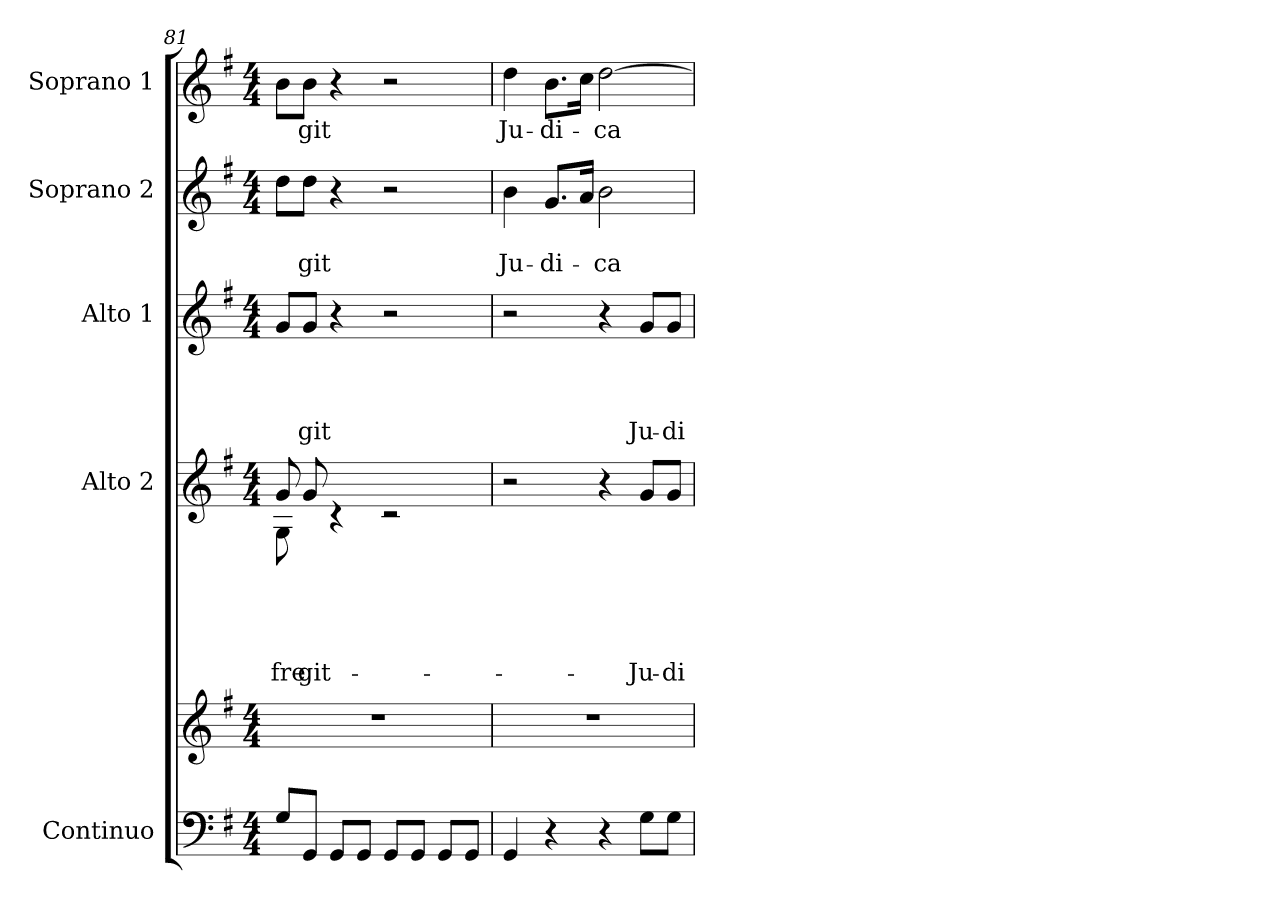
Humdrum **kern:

**kern	**kern	**kern	**text	**text	**text	**text	**text	**kern	**text	**text	**text	**text	**kern	**text	**text	**kern	**text
*part5	*part5	*part4	*part4	*part4	*part4	*part4	*part4	*part3	*part3	*part3	*part3	*part3	*part2	*part2	*part2	*part1	*part1
*staff6	*staff5	*staff4	*staff4	*staff4	*staff4	*staff4	*staff4	*staff3	*staff3	*staff3	*staff3	*staff3	*staff2	*staff2	*staff2	*staff1	*staff1
*I"Continuo	*	*I"Alto 2	*	*	*	*	*	*I"Alto 1	*	*	*	*	*I"Soprano 2	*	*	*I"Soprano 1	*
*	*	*I'A. 2	*	*	*	*	*	*I'A. 1	*	*	*	*	*I'S. 2	*	*	*I'S. 1	*
*clefF4	*clefG2	*clefG2	*	*	*	*	*	*clefG2	*	*	*	*	*clefG2	*	*	*clefG2	*
*k[f#]	*k[f#]	*k[f#]	*	*	*	*	*	*k[f#]	*	*	*	*	*k[f#]	*	*	*k[f#]	*
*G:	*G:	*G:	*	*	*	*	*	*G:	*	*	*	*	*G:	*	*	*G:	*
*M4/4	*M4/4	*M4/4	*	*	*	*	*	*M4/4	*	*	*	*	*M4/4	*	*	*M4/4	*
=81	=81	=81	=81	=81	=81	=81	=81	=81	=81	=81	=81	=81	=81	=81	=81	=81	=81
!	!	!	!	!	!	!	!LO:LY:b	!	!	!	!	!	!	!	!	!	!
*	*	*^	*	*	*	*	*	*	*	*	*	*	*	*	*	*	*
8G/L	1r	8g/	8G\	.	.	.	.	-fre-	8g/L	.	.	.	.	8dd\L	.	.	8b\L	.
!	!	!	!	!	!	!	!	!LO:LY:b	!	!	!	!	!LO:LY:b	!	!	!LO:LY:b	!	!LO:LY:b
8GG/J	.	2..ryy	8g/	.	.	.	.	-git	8g/J	.	.	.	-git	8dd\J	.	-git	8b\J	-git
8GG/L	.	.	4rc	.	.	.	.	.	4r	.	.	.	.	4r	.	.	4r	.
8GG/J	.	.	.	.	.	.	.	.	.	.	.	.	.	.	.	.	.	.
8GG/L	.	.	2rc	.	.	.	.	.	2r	.	.	.	.	2r	.	.	2r	.
8GG/J	.	.	.	.	.	.	.	.	.	.	.	.	.	.	.	.	.	.
8GG/L	.	.	.	.	.	.	.	.	.	.	.	.	.	.	.	.	.	.
8GG/J	.	.	.	.	.	.	.	.	.	.	.	.	.	.	.	.	.	.
*	*	*v	*v	*	*	*	*	*	*	*	*	*	*	*	*	*	*	*
=82	=82	=82	=82	=82	=82	=82	=82	=82	=82	=82	=82	=82	=82	=82	=82	=82	=82
!	!	!	!	!	!	!	!	!	!	!	!	!	!	!	!LO:LY:b	!	!LO:LY:b
4GG/	1r	2r	.	.	.	.	.	2r	.	.	.	.	4b\	.	Ju-	4dd\	Ju-
!	!	!	!	!	!	!	!	!	!	!	!	!	!	!	!LO:LY:b	!	!LO:LY:b
4r	.	.	.	.	.	.	.	.	.	.	.	.	8.g/L	.	-di-	8.b\L	-di-
.	.	.	.	.	.	.	.	.	.	.	.	.	16a/Jk	.	.	16cc\Jk	.
!	!	!	!	!	!	!	!	!	!	!	!	!	!	!	!LO:LY:b	!	!LO:LY:b
4r	.	4r	.	.	.	.	.	4r	.	.	.	.	2b\	.	-ca-	[>2dd\	-ca-
!	!	!	!	!	!	!	!LO:LY:b	!	!	!	!	!LO:LY:b	!	!	!	!	!
8G\L	.	8g/L	.	.	.	.	Ju-	8g/L	.	.	.	Ju-	.	.	.	.	.
!	!	!	!	!	!	!	!LO:LY:b	!	!	!	!	!LO:LY:b	!	!	!	!	!
8G\J	.	8g/J	.	.	.	.	-di-	8g/J	.	.	.	-di-	.	.	.	.	.
=	=	=	=	=	=	=	=	=	=	=	=	=	=	=	=	=	=
*-	*-	*-	*-	*-	*-	*-	*-	*-	*-	*-	*-	*-	*-	*-	*-	*-	*-
